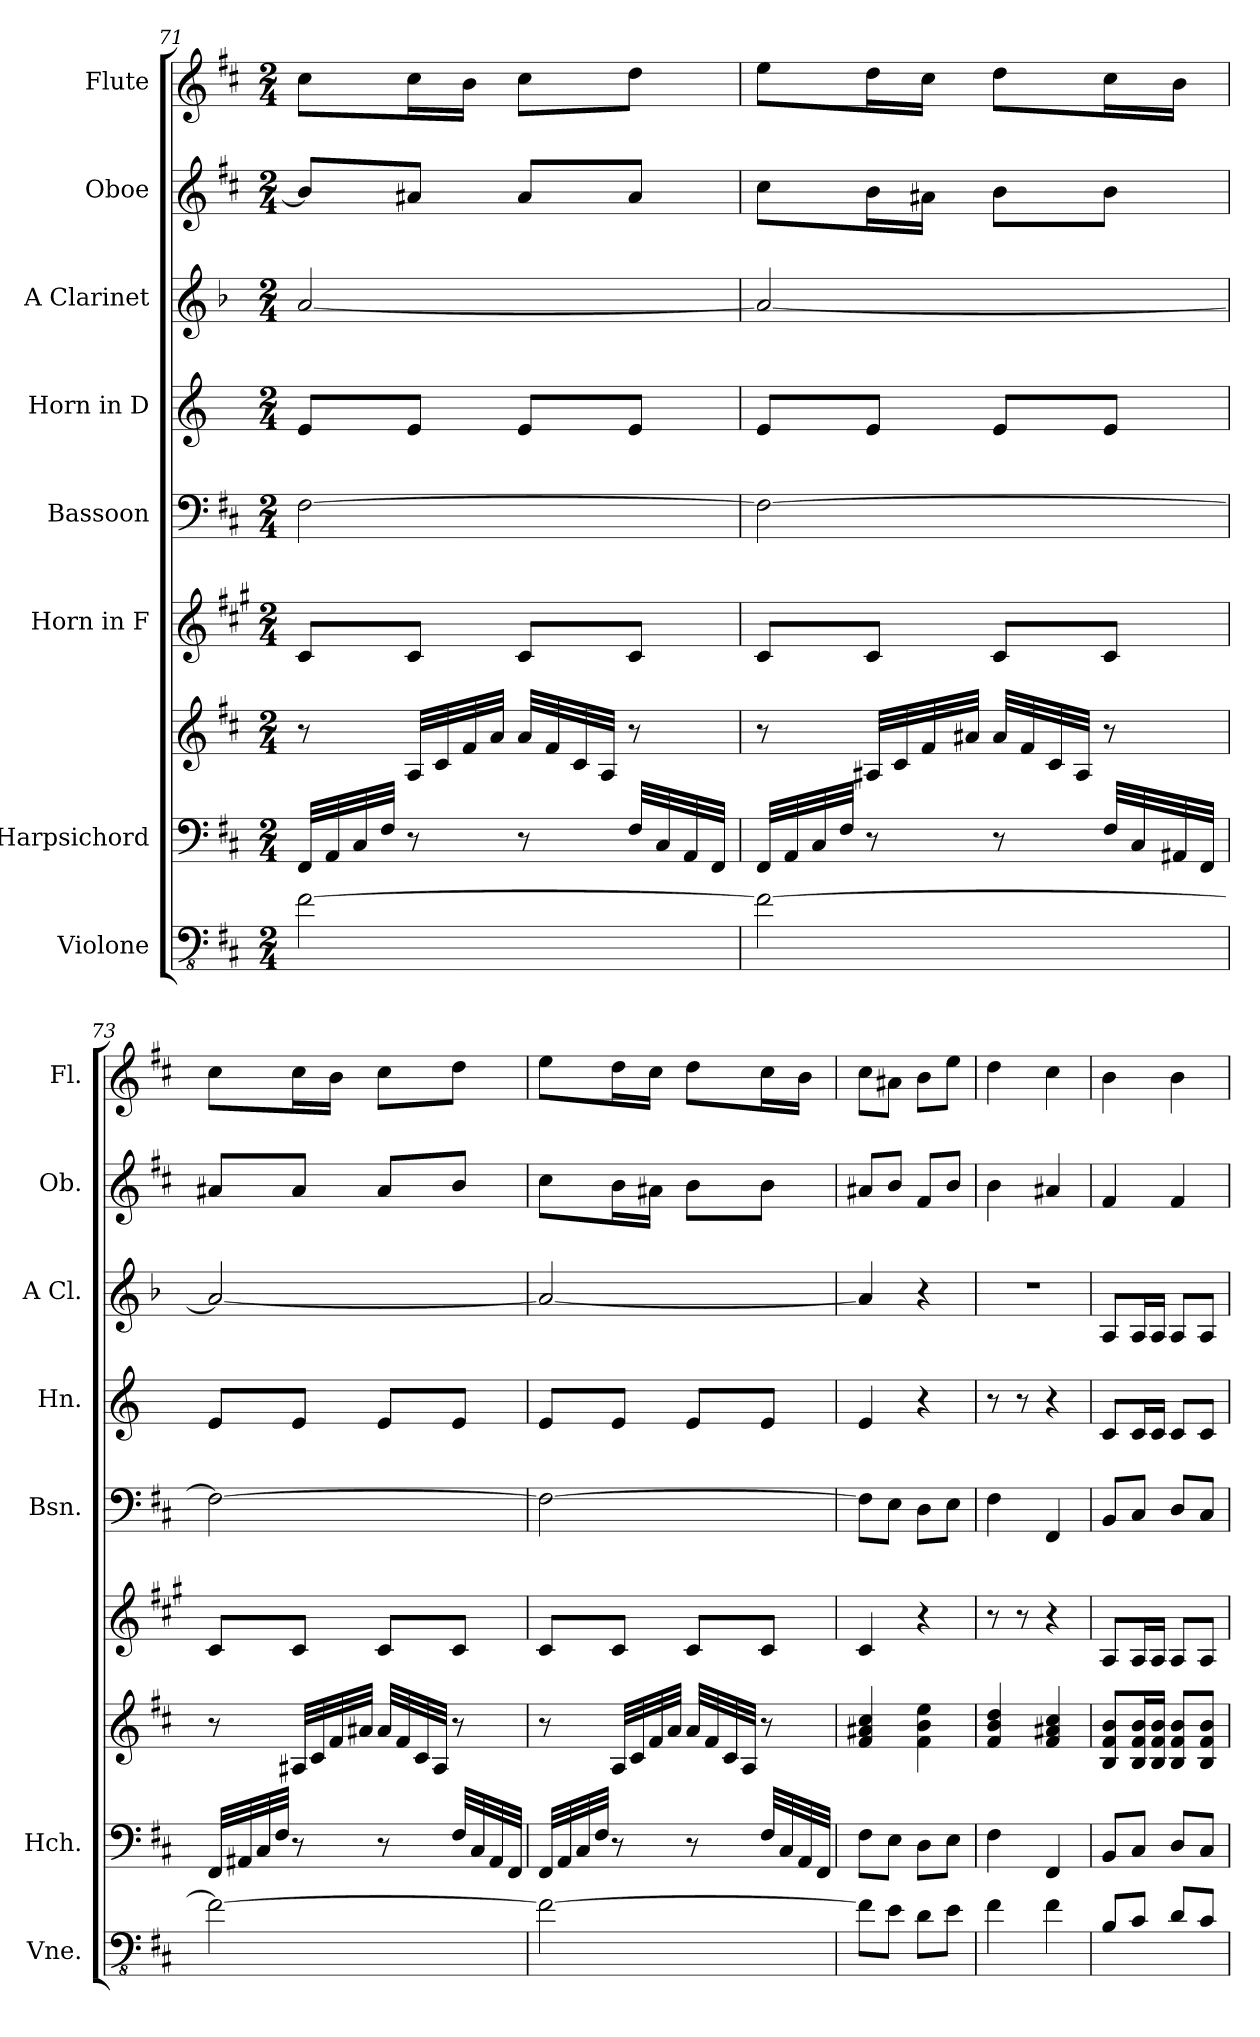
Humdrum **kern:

**kern	**kern	**kern	**kern	**kern	**kern	**kern	**kern	**kern
*part8	*part7	*part7	*part6	*part5	*part4	*part3	*part2	*part1
*staff9	*staff8	*staff7	*staff6	*staff5	*staff4	*staff3	*staff2	*staff1
*I"Violone	*I"Harpsichord	*	*I"Horn in F	*I"Bassoon	*I"Horn in D	*I"A Clarinet	*I"Oboe	*I"Flute
*I'Vne.	*I'Hch.	*	*	*I'Bsn.	*I'Hn.	*I'A Cl.	*I'Ob.	*I'Fl.
!!LO:PB:g=z
*clefFv4	*clefF4	*clefG2	*clefG2	*clefF4	*clefG2	*clefG2	*clefG2	*clefG2
*ITrd7c12	*	*	*ITrd4c7	*	*ITrd6c10	*ITrd2c3	*	*
*k[f#c#]	*k[f#c#]	*k[f#c#]	*k[f#c#]	*k[f#c#]	*k[f#c#]	*k[f#c#]	*k[f#c#]	*k[f#c#]
*M2/4	*M2/4	*M2/4	*M2/4	*M2/4	*M2/4	*M2/4	*M2/4	*M2/4
=71	=71	=71	=71	=71	=71	=71	=71	=71
[2FF#\	32FF#/LLL	8r	8F#/L	[2F#\	8F#/L	[2f#/	8b/L]	8cc#\L
.	32AA/	.	.	.	.	.	.	.
.	32C#/	.	.	.	.	.	.	.
.	32F#/JJJ	.	.	.	.	.	.	.
.	8r	32A/LLL	8F#/J	.	8F#/J	.	8a#X/J	16cc#\L
.	.	32c#/	.	.	.	.	.	.
.	.	32f#/	.	.	.	.	.	16b\JJ
.	.	32a/JJJ	.	.	.	.	.	.
.	8r	32a/LLL	8F#/L	.	8F#/L	.	8a#/L	8cc#\L
.	.	32f#/	.	.	.	.	.	.
.	.	32c#/	.	.	.	.	.	.
.	.	32A/JJJ	.	.	.	.	.	.
.	32F#/LLL	8r	8F#/J	.	8F#/J	.	8a#/J	8dd\J
.	32C#/	.	.	.	.	.	.	.
.	32AA/	.	.	.	.	.	.	.
.	32FF#/JJJ	.	.	.	.	.	.	.
=72	=72	=72	=72	=72	=72	=72	=72	=72
2FF#\_	32FF#/LLL	8r	8F#/L	2F#\_	8F#/L	2f#/_	8cc#\L	8ee\L
.	32AA/	.	.	.	.	.	.	.
.	32C#/	.	.	.	.	.	.	.
.	32F#/JJJ	.	.	.	.	.	.	.
.	8r	32A#X/LLL	8F#/J	.	8F#/J	.	16b\L	16dd\L
.	.	32c#/	.	.	.	.	.	.
.	.	32f#/	.	.	.	.	16a#X\JJ	16cc#\JJ
.	.	32a#X/JJJ	.	.	.	.	.	.
.	8r	32a#/LLL	8F#/L	.	8F#/L	.	8b\L	8dd\L
.	.	32f#/	.	.	.	.	.	.
.	.	32c#/	.	.	.	.	.	.
.	.	32A#/JJJ	.	.	.	.	.	.
.	32F#/LLL	8r	8F#/J	.	8F#/J	.	8b\J	16cc#\L
.	32C#/	.	.	.	.	.	.	.
.	32AA#X/	.	.	.	.	.	.	16b\JJ
.	32FF#/JJJ	.	.	.	.	.	.	.
!!LO:PB:g=z
=73	=73	=73	=73	=73	=73	=73	=73	=73
2FF#\_	32FF#/LLL	8r	8F#/L	2F#\_	8F#/L	2f#/_	8a#X/L	8cc#\L
.	32AA#X/	.	.	.	.	.	.	.
.	32C#/	.	.	.	.	.	.	.
.	32F#/JJJ	.	.	.	.	.	.	.
.	8r	32A#X/LLL	8F#/J	.	8F#/J	.	8a#/J	16cc#\L
.	.	32c#/	.	.	.	.	.	.
.	.	32f#/	.	.	.	.	.	16b\JJ
.	.	32a#X/JJJ	.	.	.	.	.	.
.	8r	32a#/LLL	8F#/L	.	8F#/L	.	8a#/L	8cc#\L
.	.	32f#/	.	.	.	.	.	.
.	.	32c#/	.	.	.	.	.	.
.	.	32A#/JJJ	.	.	.	.	.	.
.	32F#/LLL	8r	8F#/J	.	8F#/J	.	8b/J	8dd\J
.	32C#/	.	.	.	.	.	.	.
.	32AA#/	.	.	.	.	.	.	.
.	32FF#/JJJ	.	.	.	.	.	.	.
=74	=74	=74	=74	=74	=74	=74	=74	=74
2FF#\_	32FF#/LLL	8r	8F#/L	2F#\_	8F#/L	2f#/_	8cc#\L	8ee\L
.	32AA/	.	.	.	.	.	.	.
.	32C#/	.	.	.	.	.	.	.
.	32F#/JJJ	.	.	.	.	.	.	.
.	8r	32A/LLL	8F#/J	.	8F#/J	.	16b\L	16dd\L
.	.	32c#/	.	.	.	.	.	.
.	.	32f#/	.	.	.	.	16a#X\JJ	16cc#\JJ
.	.	32a/JJJ	.	.	.	.	.	.
.	8r	32a/LLL	8F#/L	.	8F#/L	.	8b\L	8dd\L
.	.	32f#/	.	.	.	.	.	.
.	.	32c#/	.	.	.	.	.	.
.	.	32A/JJJ	.	.	.	.	.	.
.	32F#/LLL	8r	8F#/J	.	8F#/J	.	8b\J	16cc#\L
.	32C#/	.	.	.	.	.	.	.
.	32AA/	.	.	.	.	.	.	16b\JJ
.	32FF#/JJJ	.	.	.	.	.	.	.
=75	=75	=75	=75	=75	=75	=75	=75	=75
8FF#\L]	8F#\L	4f#/ 4a#X/ 4cc#/	4F#/	8F#\L]	4F#/	4f#/]	8a#X/L	8cc#\L
8EE\J	8E\J	.	.	8E\J	.	.	8b/J	8a#X\J
8DD\L	8D\L	4f#\ 4b\ 4ee\	4r	8D\L	4r	4r	8f#/L	8b\L
8EE\J	8E\J	.	.	8E\J	.	.	8b/J	8ee\J
!!LO:PB:g=z
=76	=76	=76	=76	=76	=76	=76	=76	=76
4FF#\	4F#\	4f#/ 4b/ 4dd/	8r	4F#\	8r	2r	4b\	4dd\
.	.	.	8r	.	8r	.	.	.
4FF#\	4FF#/	4f#/ 4a#X/ 4cc#/	4r	4FF#/	4r	.	4a#X/	4cc#\
=77	=77	=77	=77	=77	=77	=77	=77	=77
8BBB/L	8BB/L	8B/ 8f#/ 8b/L	8D/L	8BB/L	8D/L	8F#/L	4f#/	4b\
8CC#/J	8C#/J	16B/ 16f#/ 16b/L	16D/L	8C#/J	16D/L	16F#/L	.	.
.	.	16B/ 16f#/ 16b/JJ	16D/JJ	.	16D/JJ	16F#/JJ	.	.
8DD/L	8D/L	8B/ 8f#/ 8b/L	8D/L	8D/L	8D/L	8F#/L	4f#/	4b\
8CC#/J	8C#/J	8B/ 8f#/ 8b/J	8D/J	8C#/J	8D/J	8F#/J	.	.
=	=	=	=	=	=	=	=	=
*-	*-	*-	*-	*-	*-	*-	*-	*-
